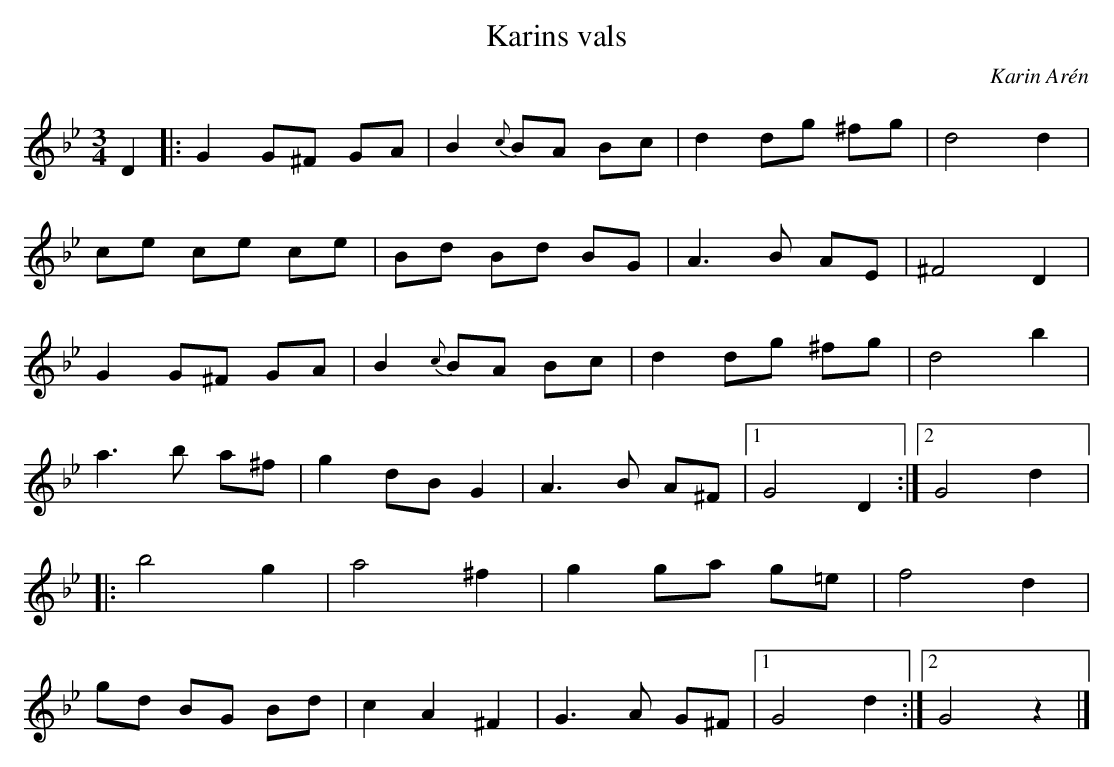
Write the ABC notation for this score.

X:1
T: Karins vals
C: Karin Arén
M: 3/4
L: 1/8
K: Gm
D2 |: G2 G^F GA | B2 {c}BA Bc | d2 dg ^fg | d4 d2 |
ce ce ce | Bd Bd BG | A3 B AE | ^F4 D2 |
G2 G^F GA | B2 {c}BA Bc | d2 dg ^fg | d4 b2 |
a3 b a^f | g2 dB G2 | A3 B A^F |1 G4 D2 :|2 G4 d2 |:
b4 g2 | a4 ^f2 | g2 ga g=e | f4 d2 |
gd BG Bd | c2 A2 ^F2 | G3 A G^F |1 G4 d2 :|2 G4 z2 |]
